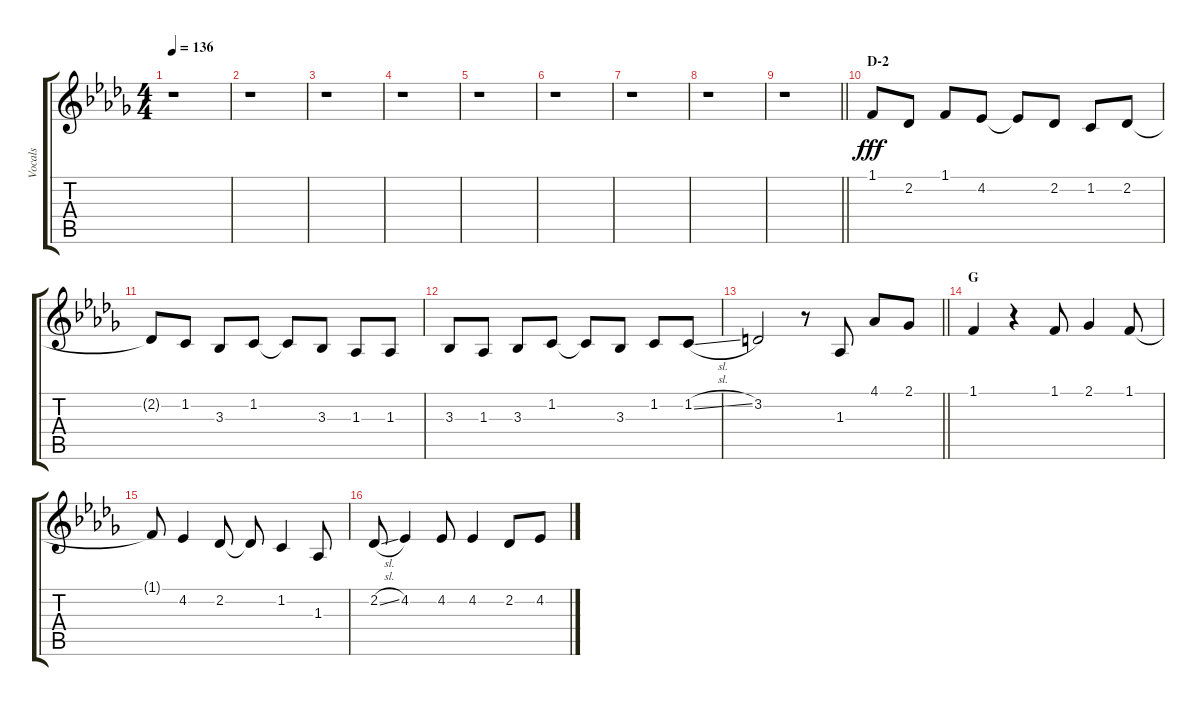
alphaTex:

\track ("Vocals" "Vocals") {instrument voiceoohs}
\staff {score tabs}
\tuning (E4 B3 G3 D3 A2 E2) {hide}
\ts (4 4)
\tempo 136
\clef g2
\ks db
r.1{dy fff} |
r.1 |
r.1 |
r.1 |
r.1 |
r.1 |
r.1 |
r.1 |
\barLineRight lightlight
r.1 |
\section ("" "D-2")
1.1.8 2.2.8 1.1.8 4.2.8 4.2{t}.8 2.2.8 1.2.8 2.2.8 |
2.2{t}.8 1.2.8 3.3.8 1.2.8 1.2{t}.8 3.3.8 1.3.8 1.3.8 |
3.3.8 1.3.8 3.3.8 1.2.8 1.2{t}.8 3.3.8 1.2.8 1.2{sl}.8 |
\barLineRight lightlight
3.2.2 r.8 1.3.8 4.1.8 2.1.8 |
\section ("" "G")
1.1.4 r.4 1.1.8 2.1.4 1.1.8 |
1.1{t}.8 4.2.4 2.2.8 2.2{t}.8 1.2.4 1.3.8 |
2.2{sl}.8 4.2.4 4.2.8 4.2.4 2.2.8 4.2.8
